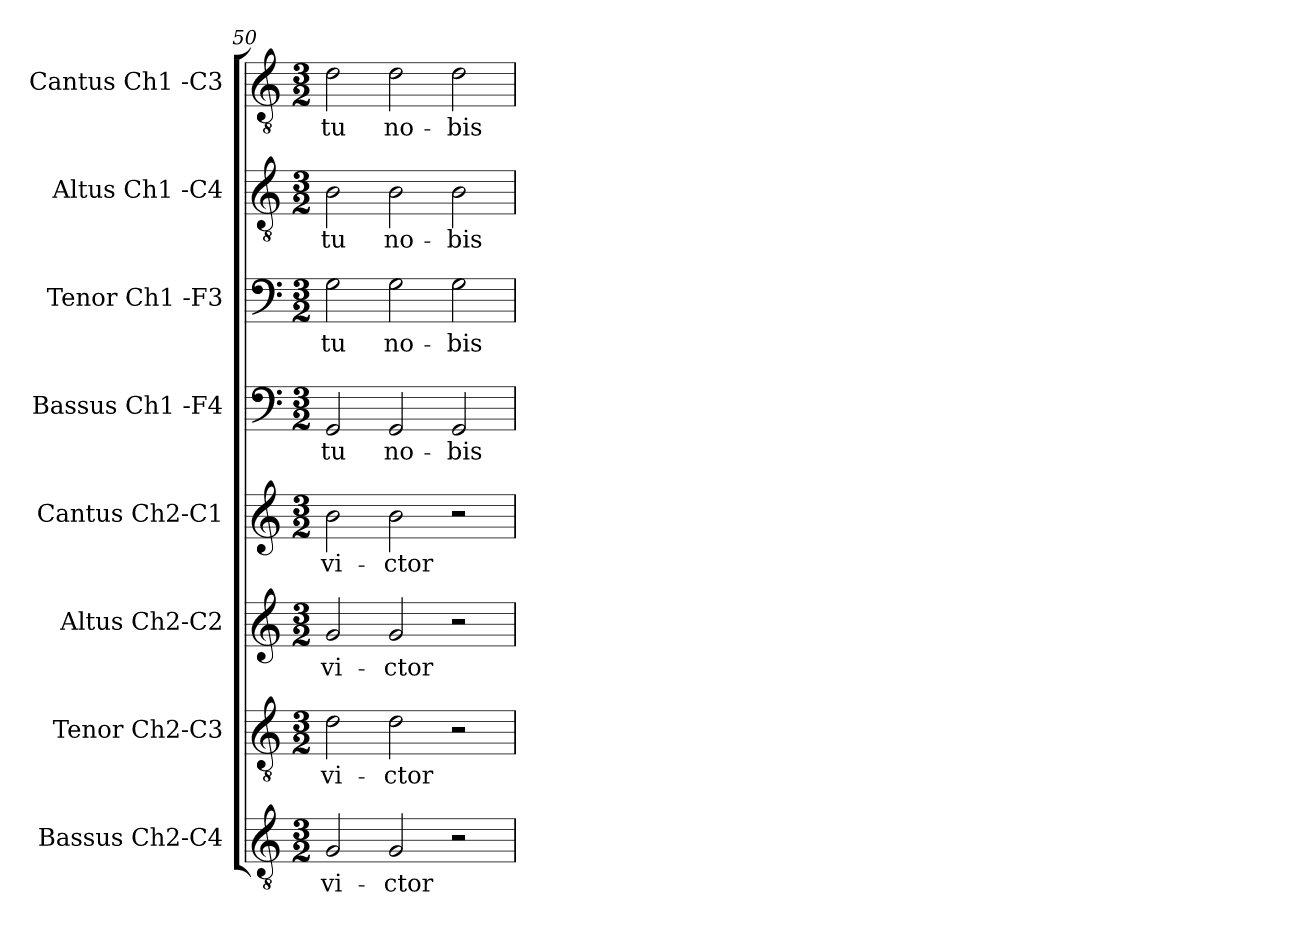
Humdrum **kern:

**kern	**text	**kern	**text	**kern	**text	**kern	**text	**kern	**text	**kern	**text	**kern	**text	**kern	**text
*part8	*part8	*part7	*part7	*part6	*part6	*part5	*part5	*part4	*part4	*part3	*part3	*part2	*part2	*part1	*part1
*staff8	*staff8	*staff7	*staff7	*staff6	*staff6	*staff5	*staff5	*staff4	*staff4	*staff3	*staff3	*staff2	*staff2	*staff1	*staff1
*I"Bassus Ch2-C4	*	*I"Tenor Ch2-C3	*	*I"Altus Ch2-C2	*	*I"Cantus Ch2-C1	*	*I"Bassus Ch1 -F4	*	*I"Tenor Ch1 -F3	*	*I"Altus Ch1 -C4	*	*I"Cantus Ch1 -C3	*
*I'B2	*	*I'T2	*	*I'A2	*	*I'C2	*	*I'B1	*	*I'T1	*	*I'A1	*	*I'C1	*
*clefGv2	*	*clefGv2	*	*clefG2	*	*clefG2	*	*clefF4	*	*clefF4	*	*clefGv2	*	*clefGv2	*
*k[]	*	*k[]	*	*k[]	*	*k[]	*	*k[]	*	*k[]	*	*k[]	*	*k[]	*
*M3/2	*	*M3/2	*	*M3/2	*	*M3/2	*	*M3/2	*	*M3/2	*	*M3/2	*	*M3/2	*
=50	=50	=50	=50	=50	=50	=50	=50	=50	=50	=50	=50	=50	=50	=50	=50
!	!LO:LY:b	!	!LO:LY:b	!	!LO:LY:b	!	!LO:LY:b	!	!LO:LY:b	!	!LO:LY:b	!	!LO:LY:b	!	!LO:LY:b
2G/	vi-	2d\	vi-	2g/	vi-	2b\	vi-	2GG/	tu	2G\	tu	2B\	tu	2d\	tu
!	!LO:LY:b	!	!LO:LY:b	!	!LO:LY:b	!	!LO:LY:b	!	!LO:LY:b	!	!LO:LY:b	!	!LO:LY:b	!	!LO:LY:b
2G/	-ctor	2d\	-ctor	2g/	-ctor	2b\	-ctor	2GG/	no-	2G\	no-	2B\	no-	2d\	no-
!	!	!	!	!	!	!	!	!	!LO:LY:b	!	!LO:LY:b	!	!LO:LY:b	!	!LO:LY:b
2r	.	2r	.	2r	.	2r	.	2GG/	-bis	2G\	-bis	2B\	-bis	2d\	-bis
=	=	=	=	=	=	=	=	=	=	=	=	=	=	=	=
*-	*-	*-	*-	*-	*-	*-	*-	*-	*-	*-	*-	*-	*-	*-	*-
